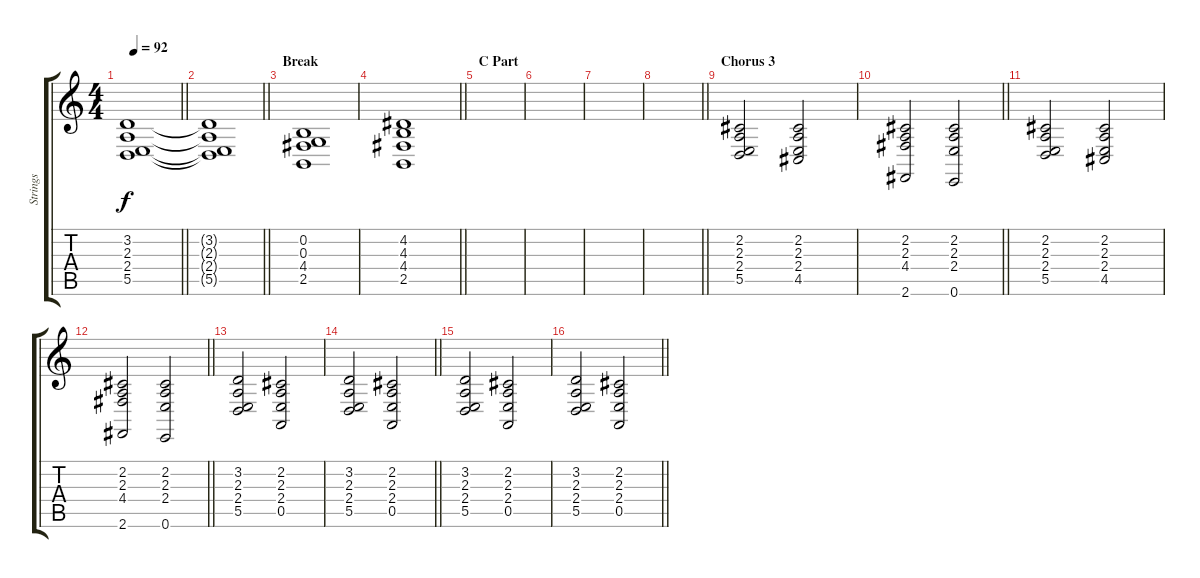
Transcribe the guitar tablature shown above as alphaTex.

\track ("Strings" "Strings") {instrument stringensemble1}
\staff {score tabs}
\tuning (E4 B3 G3 D3 A2 E2) {hide}
\ts (4 4)
\tempo 92
\clef g2
\barLineRight lightlight
\ks c
(3.2 2.3 2.4 5.5).1{dy f} |
\barLineRight lightlight
(3.2{t} 2.3{t} 2.4{t} 5.5{t}).1 |
\section ("" "Break")
(0.2 0.3 4.4 2.5).1 |
\barLineRight lightlight
(4.2 4.3 4.4 2.5).1 |
\section ("" "C Part")
|
|
|
\barLineRight lightlight
|
\section ("" "Chorus 3")
(2.2 2.3 2.4 5.5).2 (2.2 2.3 2.4 4.5).2 |
\barLineRight lightlight
(2.2 2.3 4.4 2.6).2 (2.2 2.3 2.4 0.6).2 |
(2.2 2.3 2.4 5.5).2 (2.2 2.3 2.4 4.5).2 |
\barLineRight lightlight
(2.2 2.3 4.4 2.6).2 (2.2 2.3 2.4 0.6).2 |
(3.2 2.3 2.4 5.5).2 (2.2 2.3 2.4 0.5).2 |
\barLineRight lightlight
(3.2 2.3 2.4 5.5).2 (2.2 2.3 2.4 0.5).2 |
(3.2 2.3 2.4 5.5).2 (2.2 2.3 2.4 0.5).2 |
\barLineRight lightlight
(3.2 2.3 2.4 5.5).2 (2.2 2.3 2.4 0.5).2
